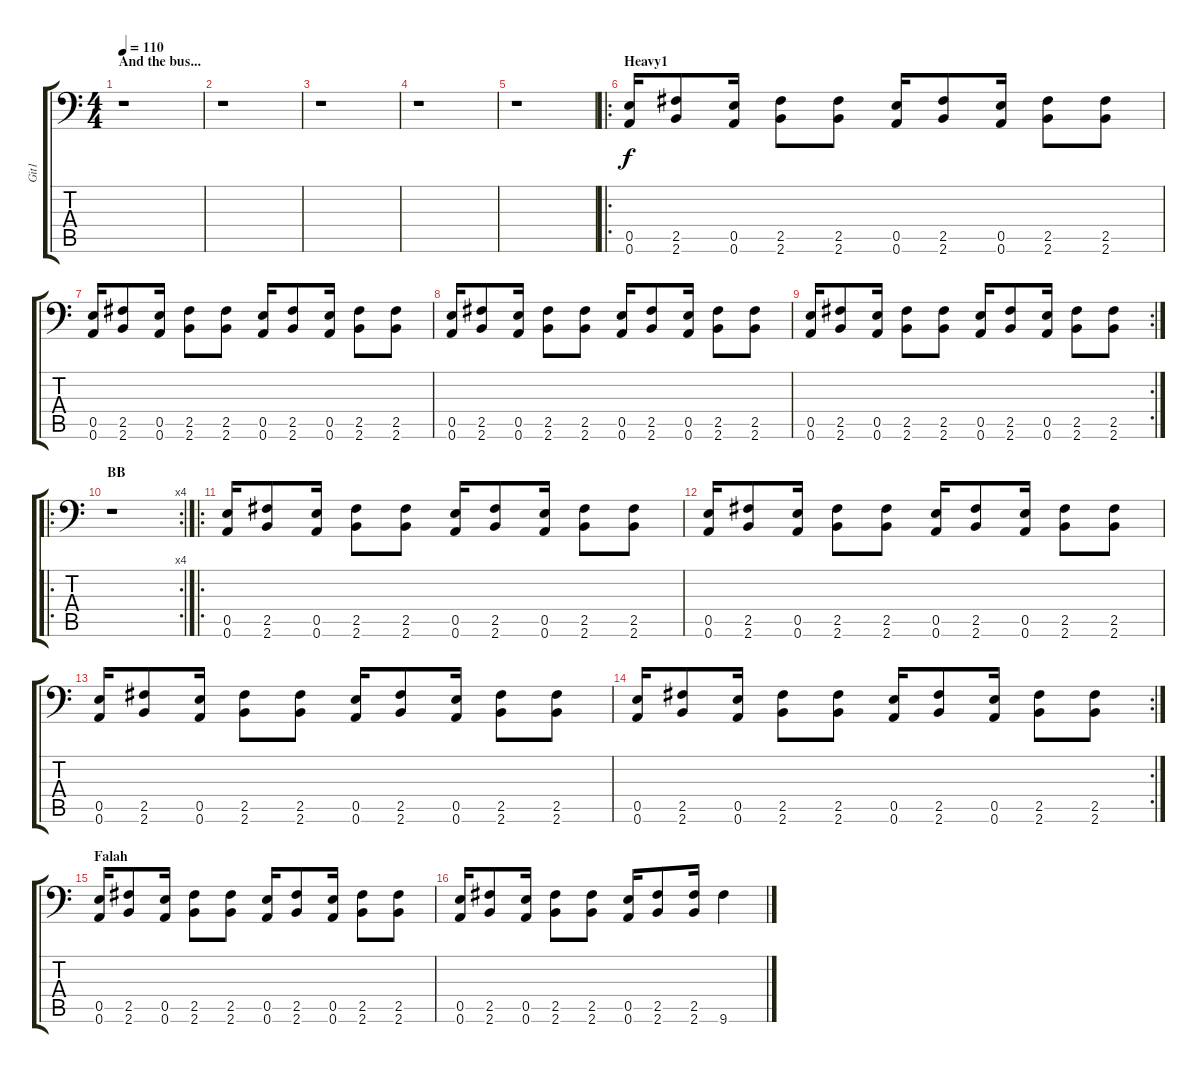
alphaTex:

\track ("Git1" "Git1") {instrument overdrivenguitar}
\staff {score tabs}
\tuning (B3 Gb3 D3 A2 E2 A1) {hide}
\ts (4 4)
\section ("" "And the bus...")
\tempo 110
\clef f4
\ks c
r.1{dy f instrument overdrivenguitar} |
r.1 |
r.1 |
r.1 |
r.1 |
\ro
\section ("" "Heavy1")
(0.5 0.6).16 (2.5 2.6).8 (0.5 0.6).16 (2.5 2.6).8 (2.5 2.6).8 (0.5 0.6).16 (2.5 2.6).8 (0.5 0.6).16 (2.5 2.6).8 (2.5 2.6).8 |
(0.5 0.6).16 (2.5 2.6).8 (0.5 0.6).16 (2.5 2.6).8 (2.5 2.6).8 (0.5 0.6).16 (2.5 2.6).8 (0.5 0.6).16 (2.5 2.6).8 (2.5 2.6).8 |
(0.5 0.6).16 (2.5 2.6).8 (0.5 0.6).16 (2.5 2.6).8 (2.5 2.6).8 (0.5 0.6).16 (2.5 2.6).8 (0.5 0.6).16 (2.5 2.6).8 (2.5 2.6).8 |
\rc 2
(0.5 0.6).16 (2.5 2.6).8 (0.5 0.6).16 (2.5 2.6).8 (2.5 2.6).8 (0.5 0.6).16 (2.5 2.6).8 (0.5 0.6).16 (2.5 2.6).8 (2.5 2.6).8 |
\ro
\rc 4
\section ("" "BB")
r.1 |
\ro
(0.5 0.6).16 (2.5 2.6).8 (0.5 0.6).16 (2.5 2.6).8 (2.5 2.6).8 (0.5 0.6).16 (2.5 2.6).8 (0.5 0.6).16 (2.5 2.6).8 (2.5 2.6).8 |
(0.5 0.6).16 (2.5 2.6).8 (0.5 0.6).16 (2.5 2.6).8 (2.5 2.6).8 (0.5 0.6).16 (2.5 2.6).8 (0.5 0.6).16 (2.5 2.6).8 (2.5 2.6).8 |
(0.5 0.6).16 (2.5 2.6).8 (0.5 0.6).16 (2.5 2.6).8 (2.5 2.6).8 (0.5 0.6).16 (2.5 2.6).8 (0.5 0.6).16 (2.5 2.6).8 (2.5 2.6).8 |
\rc 2
(0.5 0.6).16 (2.5 2.6).8 (0.5 0.6).16 (2.5 2.6).8 (2.5 2.6).8 (0.5 0.6).16 (2.5 2.6).8 (0.5 0.6).16 (2.5 2.6).8 (2.5 2.6).8 |
\section ("" "Falah")
(0.5 0.6).16 (2.5 2.6).8 (0.5 0.6).16 (2.5 2.6).8 (2.5 2.6).8 (0.5 0.6).16 (2.5 2.6).8 (0.5 0.6).16 (2.5 2.6).8 (2.5 2.6).8 |
(0.5 0.6).16 (2.5 2.6).8 (0.5 0.6).16 (2.5 2.6).8 (2.5 2.6).8 (0.5 0.6).16 (2.5 2.6).8 (2.5 2.6).16 9.6{ss}.4
